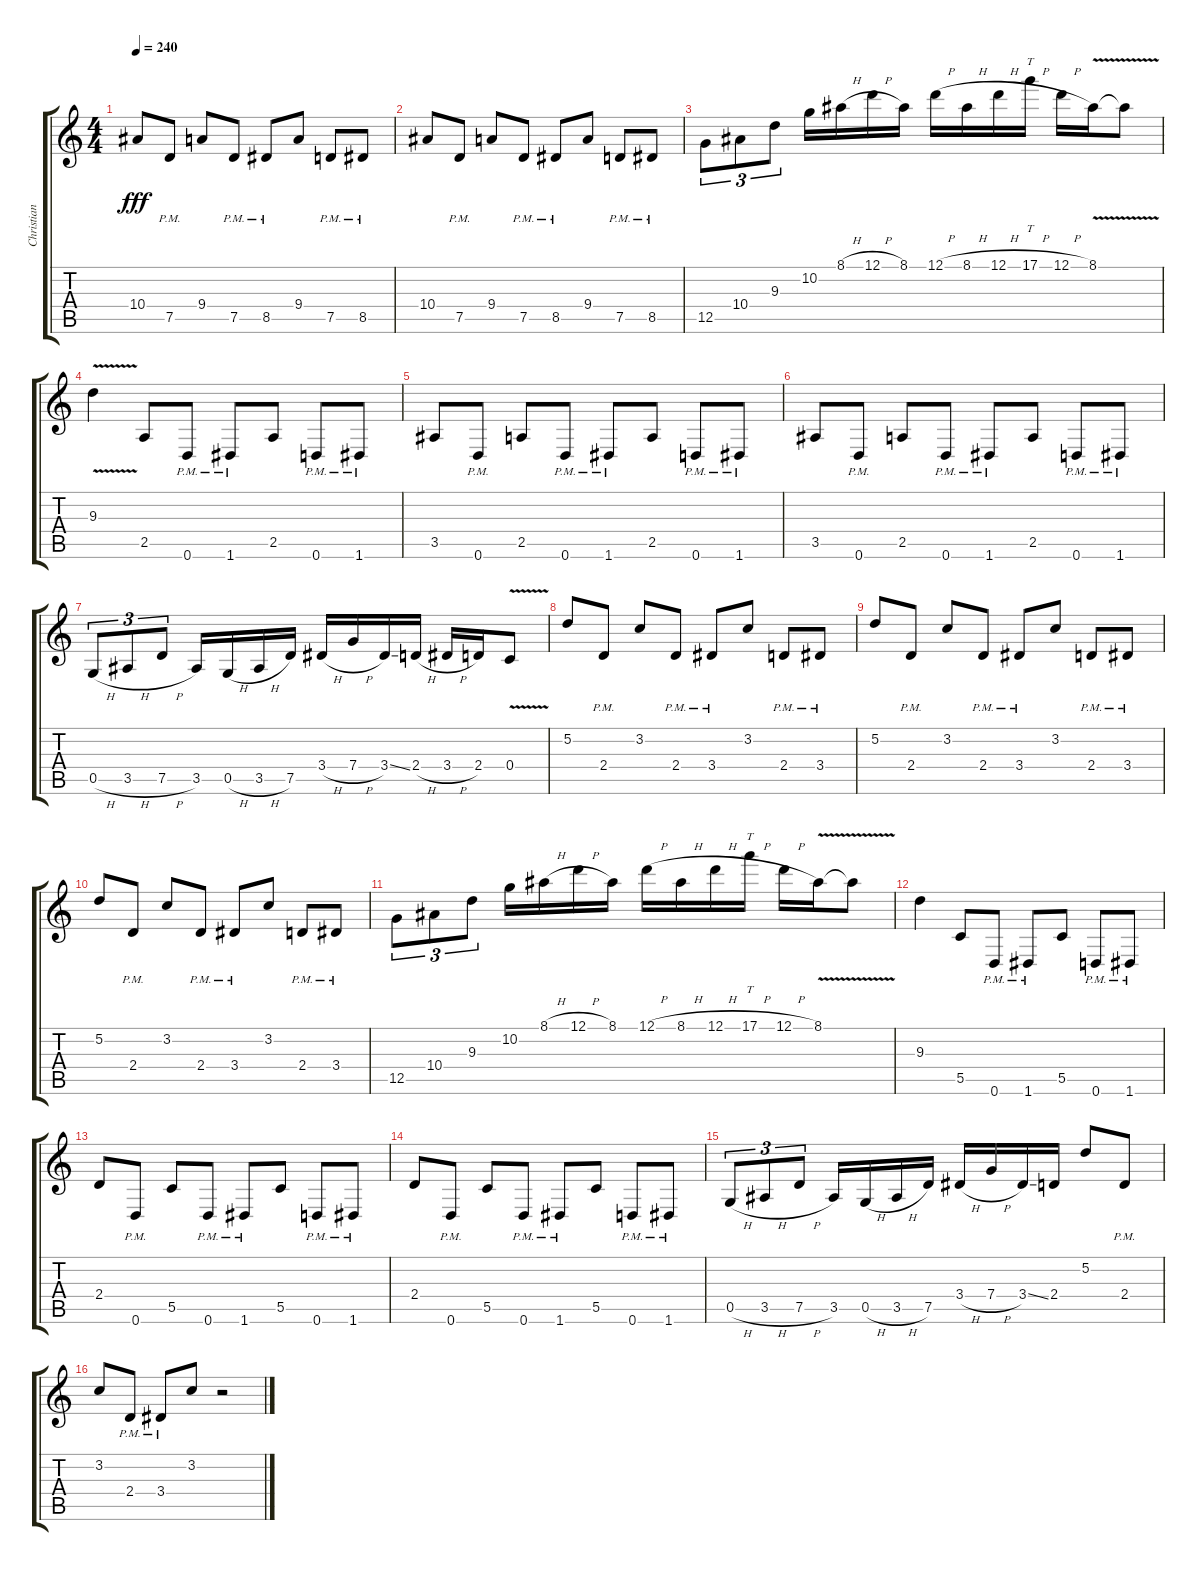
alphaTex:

\track ("Christian Muenzer" "Christian ") {instrument overdrivenguitar}
\staff {score tabs}
\tuning (D4 A3 F3 C3 G2 D2) {hide}
\ts (4 4)
\tempo 240
\clef g2
\ks c
10.4.8{dy fff} 7.5{pm}.8 9.4.8 7.5{pm}.8 8.5{pm}.8 9.4.8 7.5{pm}.8 8.5{pm}.8 |
10.4.8 7.5{pm}.8 9.4.8 7.5{pm}.8 8.5{pm}.8 9.4.8 7.5{pm}.8 8.5{pm}.8 |
12.5.8{tu (3 2)} 10.4.8{tu (3 2)} 9.3.8{tu (3 2)} 10.2.16 8.1{h}.16 12.1{h}.16 8.1.16 12.1{h}.16 8.1{h}.16 12.1{h}.16 17.1{h}.16{tt} 12.1{h}.16 8.1{v}.16 8.1{v t}.8 |
9.3{v}.4 2.5.8 0.6{pm}.8 1.6{pm}.8 2.5.8 0.6{pm}.8 1.6{pm}.8 |
3.5.8 0.6{pm}.8 2.5.8 0.6{pm}.8 1.6{pm}.8 2.5.8 0.6{pm}.8 1.6{pm}.8 |
3.5.8 0.6{pm}.8 2.5.8 0.6{pm}.8 1.6{pm}.8 2.5.8 0.6{pm}.8 1.6{pm}.8 |
0.5{h}.8{tu (3 2)} 3.5{h}.8{tu (3 2)} 7.5{h}.8{tu (3 2)} 3.5.16 0.5{h}.16 3.5{h}.16 7.5.16 3.4{h}.16 7.4{h}.16 3.4{ss}.16 2.4{h}.16 3.4{h}.16 2.4.16 0.4{v}.8 |
5.2.8 2.4{pm}.8 3.2.8 2.4{pm}.8 3.4{pm}.8 3.2.8 2.4{pm}.8 3.4{pm}.8 |
5.2.8 2.4{pm}.8 3.2.8 2.4{pm}.8 3.4{pm}.8 3.2.8 2.4{pm}.8 3.4{pm}.8 |
5.2.8 2.4{pm}.8 3.2.8 2.4{pm}.8 3.4{pm}.8 3.2.8 2.4{pm}.8 3.4{pm}.8 |
12.5.8{tu (3 2)} 10.4.8{tu (3 2)} 9.3.8{tu (3 2)} 10.2.16 8.1{h}.16 12.1{h}.16 8.1.16 12.1{h}.16 8.1{h}.16 12.1{h}.16 17.1{h}.16{tt} 12.1{h}.16 8.1{v}.16 8.1{v t}.8 |
9.3.4 5.5.8 0.6{pm}.8 1.6{pm}.8 5.5.8 0.6{pm}.8 1.6{pm}.8 |
2.4.8 0.6{pm}.8 5.5.8 0.6{pm}.8 1.6{pm}.8 5.5.8 0.6{pm}.8 1.6{pm}.8 |
2.4.8 0.6{pm}.8 5.5.8 0.6{pm}.8 1.6{pm}.8 5.5.8 0.6{pm}.8 1.6{pm}.8 |
0.5{h}.8{tu (3 2)} 3.5{h}.8{tu (3 2)} 7.5{h}.8{tu (3 2)} 3.5.16 0.5{h}.16 3.5{h}.16 7.5.16 3.4{h}.16 7.4{h}.16 3.4{ss}.16 2.4.16 5.2.8 2.4{pm}.8 |
3.2.8 2.4{pm}.8 3.4{pm}.8 3.2.8 r.2
